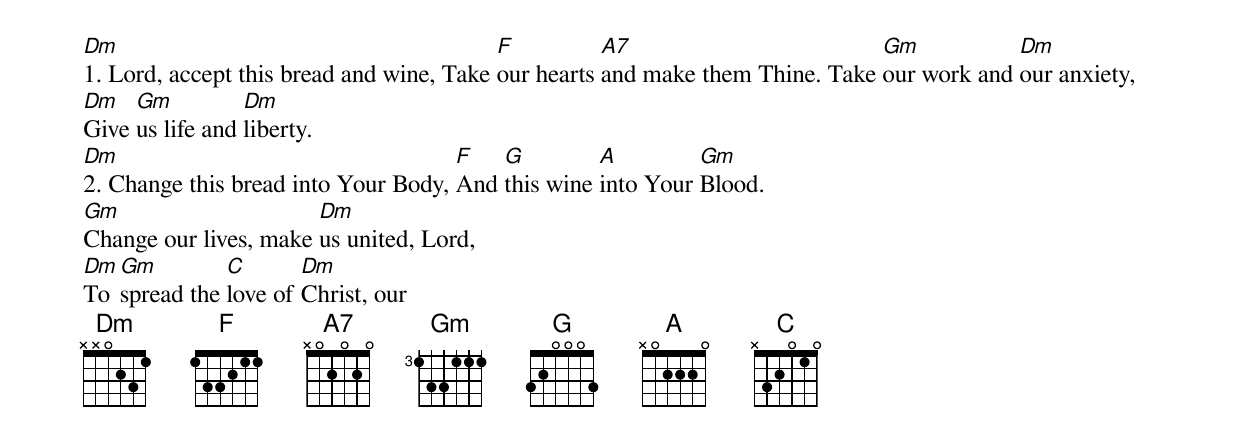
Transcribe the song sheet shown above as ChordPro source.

[Dm]1. Lord, accept this bread and wine, Take [F]our hearts [A7]and make them Thine. Take [Gm]our work and [Dm]our anxiety,
[Dm]Give [Gm]us life and [Dm]liberty.
[Dm]2. Change this bread into Your Body, [F]And [G]this wine [A]into Your [Gm]Blood.
[Gm]Change our lives, make [Dm]us united, Lord,
[Dm]To [Gm]spread the [C]love of [Dm]Christ, our
